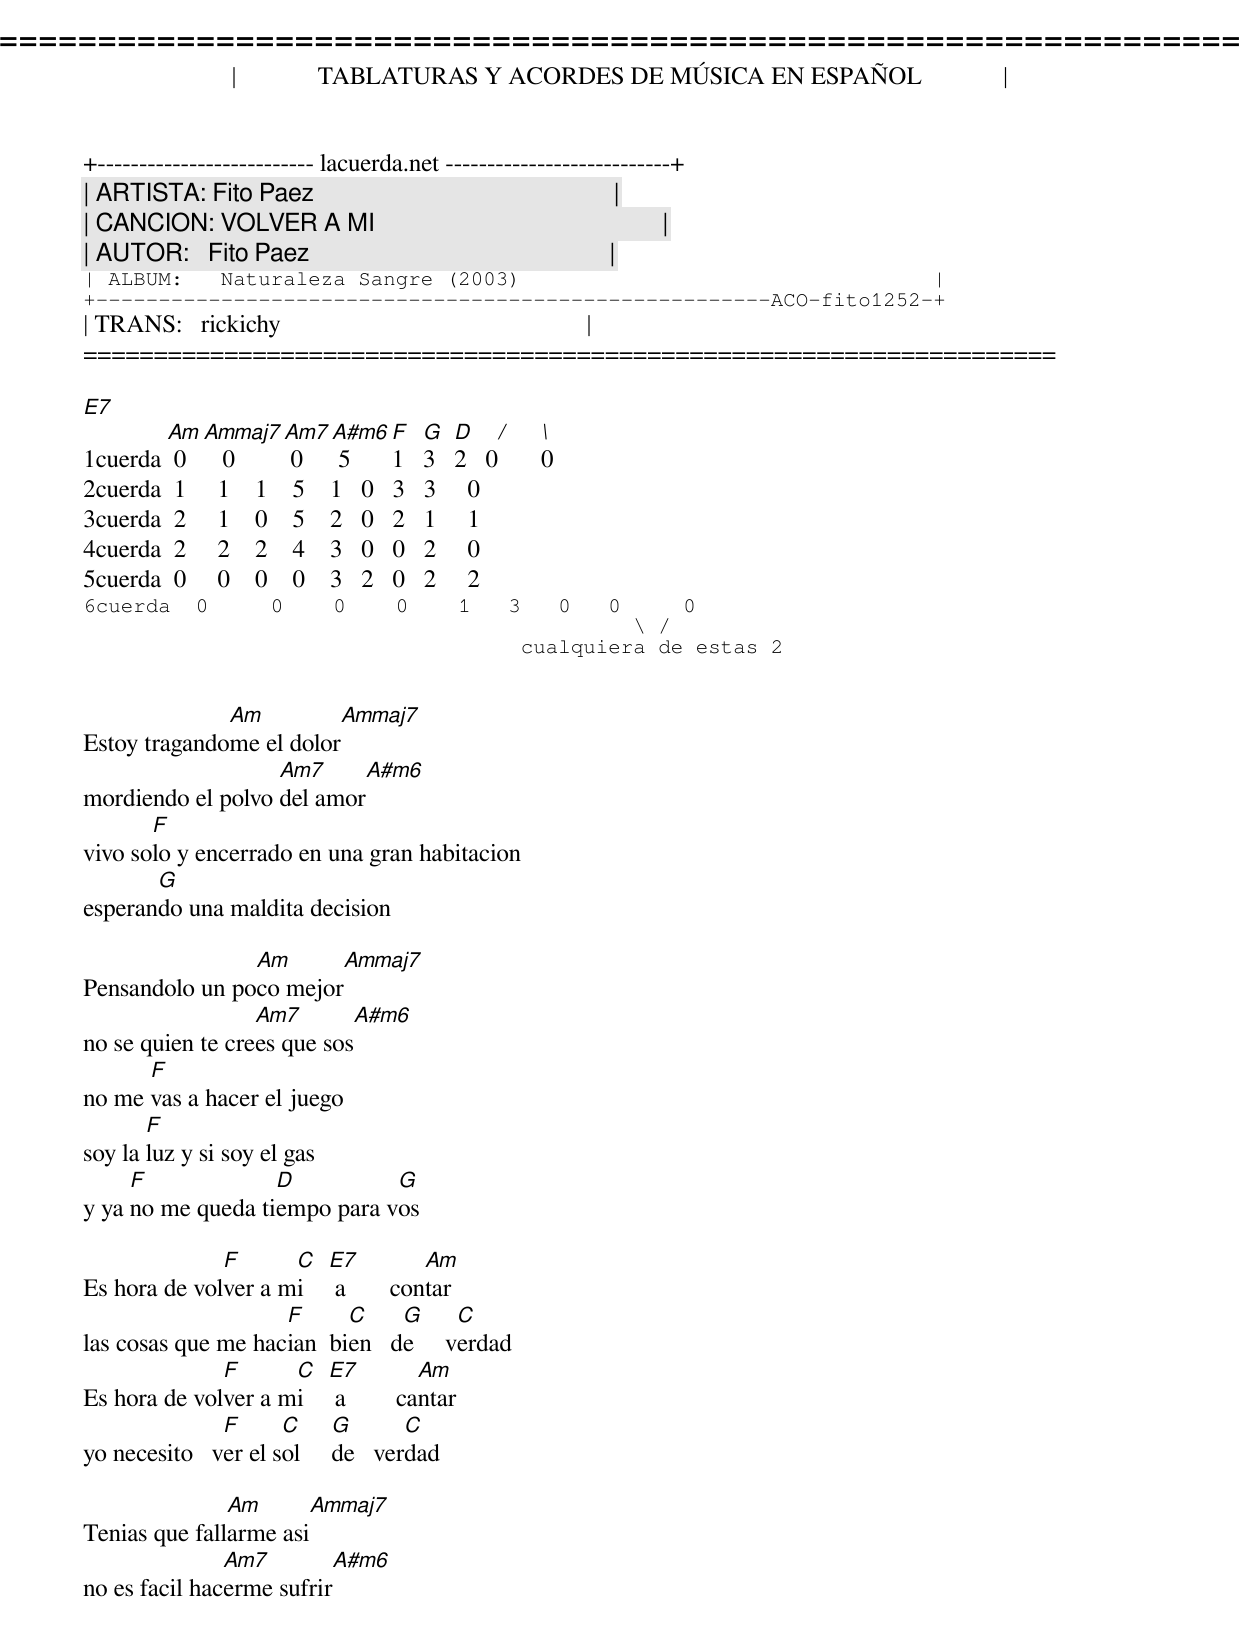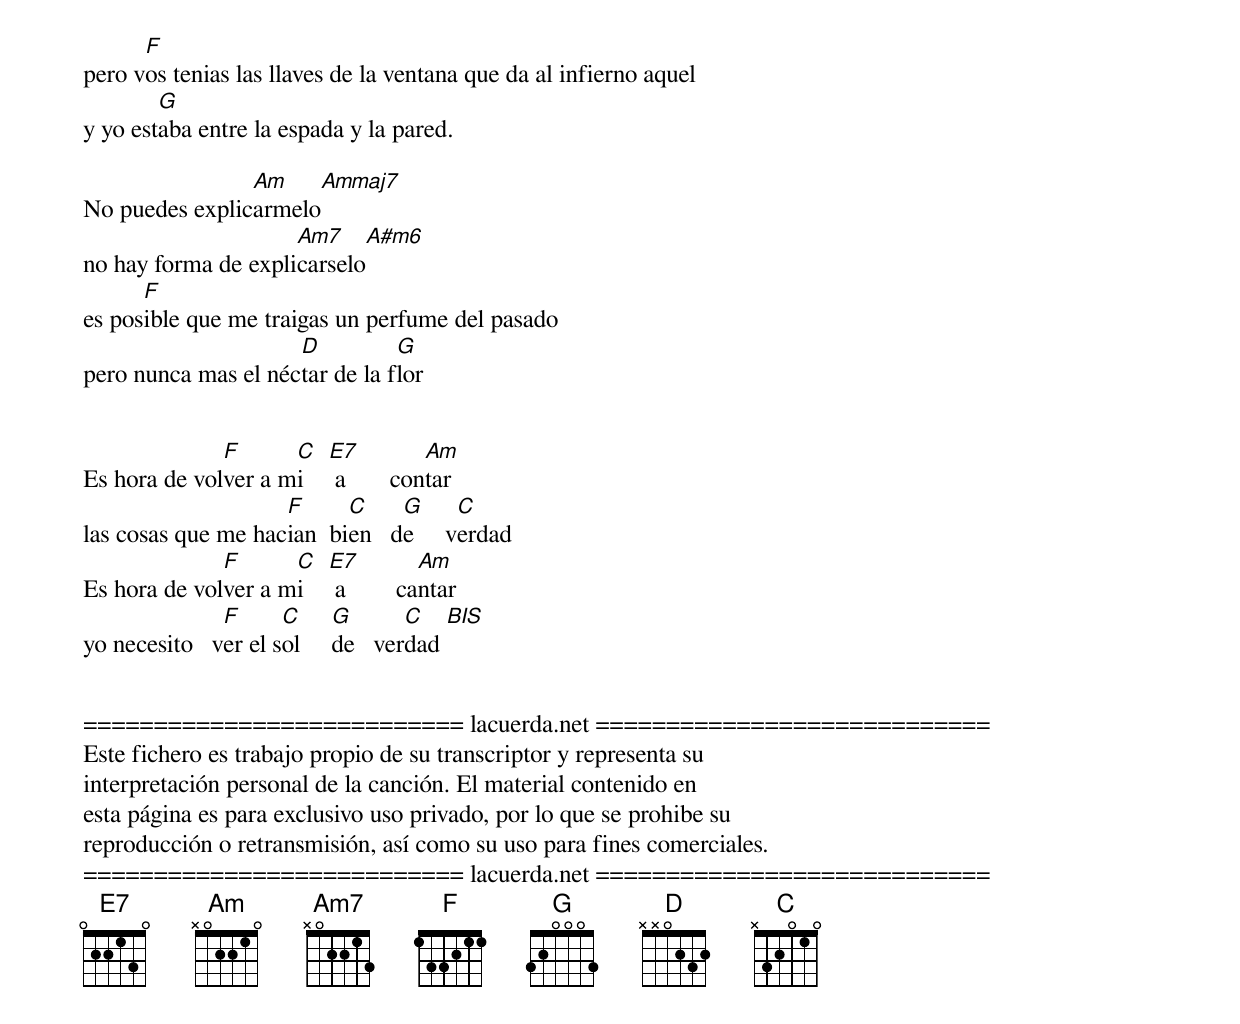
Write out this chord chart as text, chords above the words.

=====================================================================
|             TABLATURAS Y ACORDES DE MÚSICA EN ESPAÑOL             |
+-------------------------- lacuerda.net ---------------------------+
| ARTISTA: Fito Paez                                                |
| CANCION: VOLVER A MI                                              |
| AUTOR:   Fito Paez                                                |
| ALBUM:   Naturaleza Sangre (2003)                                 |
+------------------------------------------------------ACO-fito1252-+
| TRANS:   rickichy                                                 |
=====================================================================

                                             E7
        Am  Ammaj7 Am7  A#m6  F   G   D    /    \
1cuerda  0     0    0    5    1   3   2   0     0
2cuerda  1     1    1    5    1   0   3   3     0
3cuerda  2     1    0    5    2   0   2   1     1
4cuerda  2     2    2    4    3   0   0   2     0
5cuerda  0     0    0    0    3   2   0   2     2
6cuerda  0     0    0    0    1   3   0   0     0
                                            \ /
                                   cualquiera de estas 2


              Am          Ammaj7
Estoy tragandome el dolor
                   Am7        A#m6
mordiendo el polvo del amor
       F
vivo solo y encerrado en una gran habitacion
       G
esperando una maldita decision

                Am             Ammaj7
Pensandolo un poco mejor
                  Am7          A#m6
no se quien te crees que sos
      F
no me vas a hacer el juego
       F
soy la luz y si soy el gas
     F             D          G
y ya no me queda tiempo para vos

              F      C    E7          Am
Es hora de volver a mi     a       contar
                    F      C     G      C
las cosas que me hacian  bien   de     verdad
              F      C    E7          Am
Es hora de volver a mi     a        cantar
               F      C      G       C
yo necesito   ver el sol     de   verdad

               Am        Ammaj7
Tenias que fallarme asi
               Am7          A#m6
no es facil hacerme sufrir
      F
pero vos tenias las llaves de la ventana que da al infierno aquel
        G
y yo estaba entre la espada y la pared.

                Am       Ammaj7
No puedes explicarmelo
                     Am7       A#m6
no hay forma de explicarselo
      F
es posible que me traigas un perfume del pasado
                     D          G
pero nunca mas el néctar de la flor


              F      C    E7          Am
Es hora de volver a mi     a       contar
                    F      C     G      C
las cosas que me hacian  bien   de     verdad
              F      C    E7          Am
Es hora de volver a mi     a        cantar
               F      C      G       C
yo necesito   ver el sol     de   verdad [BIS]


=========================== lacuerda.net ============================
Este fichero es trabajo propio de su transcriptor y representa su
interpretación personal de la canción. El material contenido en
esta página es para exclusivo uso privado, por lo que se prohibe su
reproducción o retransmisión, así como su uso para fines comerciales.
=========================== lacuerda.net ============================
